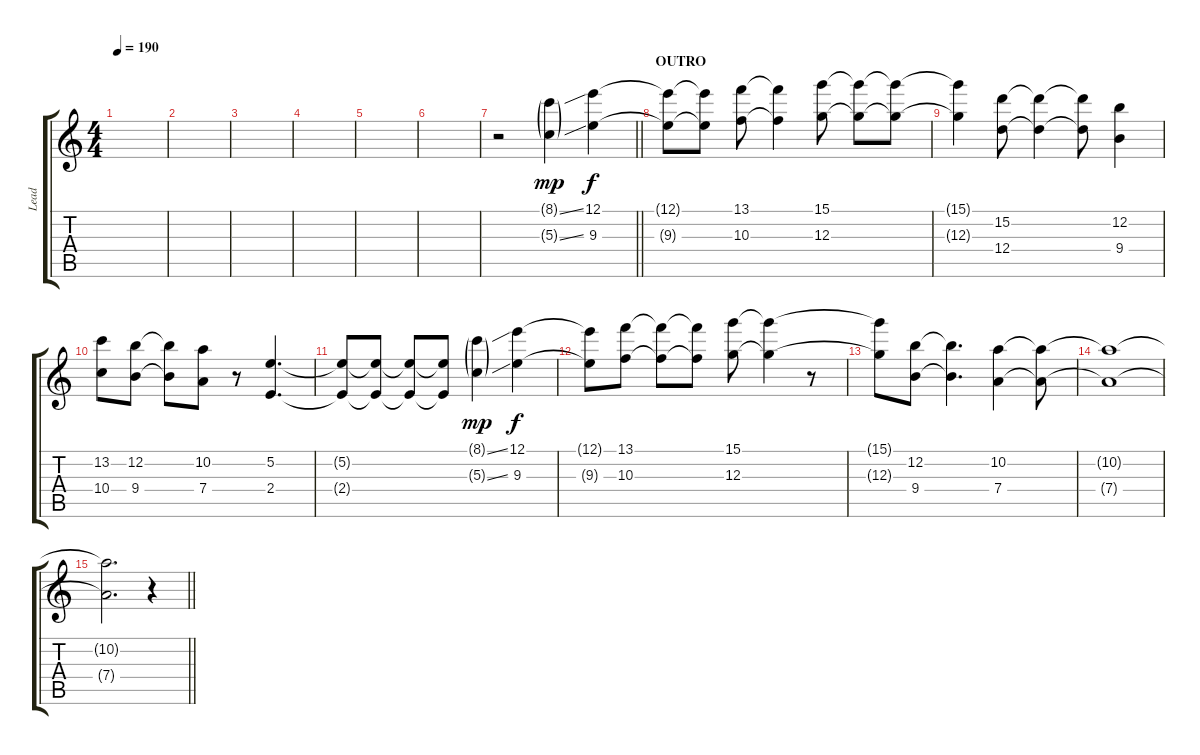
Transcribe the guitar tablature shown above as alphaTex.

\track ("Lead" "Lead") {instrument distortionguitar}
\staff {score tabs}
\tuning (E4 B3 G3 D3 A2 E2) {hide}
\ts (4 4)
\tempo 190
\clef g2
\ks c
|
|
|
|
|
|
\barLineRight lightlight
r.2 (8.1{ss g} 5.3{ss g}).4{dy mp} (12.1 9.3).4{dy f} |
\section ("" "OUTRO")
(12.1{t} 9.3{t}).8 (12.1{t} 9.3{t}).8 (13.1 10.3).8 (13.1{t} 10.3{t}).4 (15.1 12.3).8 (15.1{t} 12.3{t}).8 (15.1{t} 12.3{t}).8 |
(15.1{t} 12.3{t}).4 (15.2 12.4).8 (15.2{t} 12.4{t}).4 (15.2{t} 12.4{t}).8 (12.2 9.4).4 |
(13.2 10.4).8 (12.2 9.4).8 (12.2{t} 9.4{t}).8 (10.2 7.4).8 r.8 (5.2 2.4).4{d} |
(5.2{t} 2.4{t}).8 (5.2{t} 2.4{t}).8 (5.2{t} 2.4{t}).8 (5.2{t} 2.4{t}).8 (8.1{ss g} 5.3{ss g}).4{dy mp} (12.1 9.3).4{dy f} |
(12.1{t} 9.3{t}).8 (13.1 10.3).8 (13.1{t} 10.3{t}).8 (13.1{t} 10.3{t}).8 (15.1 12.3).8 (15.1{t} 12.3{t}).4 r.8 |
(15.1{t} 12.3{t}).8 (12.2 9.4).8 (12.2{t} 9.4{t}).4{d} (10.2 7.4).4 (10.2{t} 7.4{t}).8 |
(10.2{t} 7.4{t}).1 |
\barLineRight lightlight
(10.2{t} 7.4{t}).2{d} r.4
